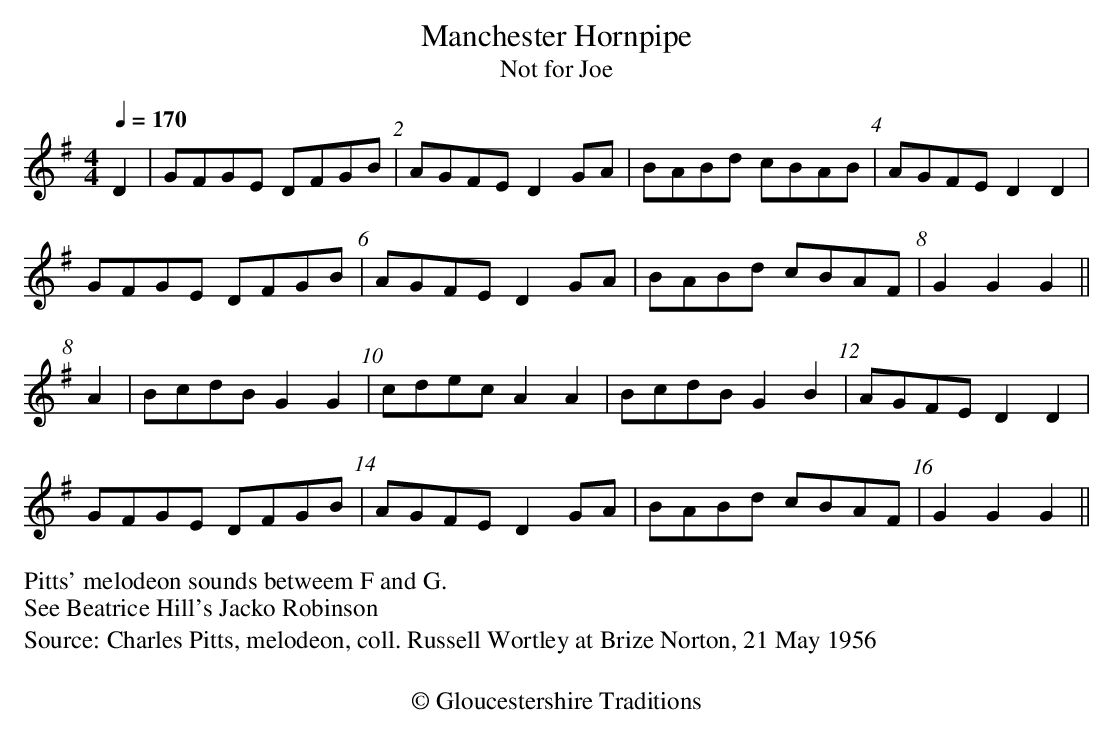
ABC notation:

X:1
T:Manchester Hornpipe
T:Not for Joe
Q:1/4=170
M:4/4
L:1/8
K:Gmaj
D2|GFGE DFGB | AGFE D2GA | BABd cBAB |AGFE D2D2 |
GFGE DFGB | AGFE D2GA | BABd cBAF | G2G2G2||
A2| BcdB G2G2 | cdec A2A2 | BcdB G2B2 |AGFE D2D2 |
GFGE DFGB | AGFE D2GA | BABd cBAF | G2G2G2||
